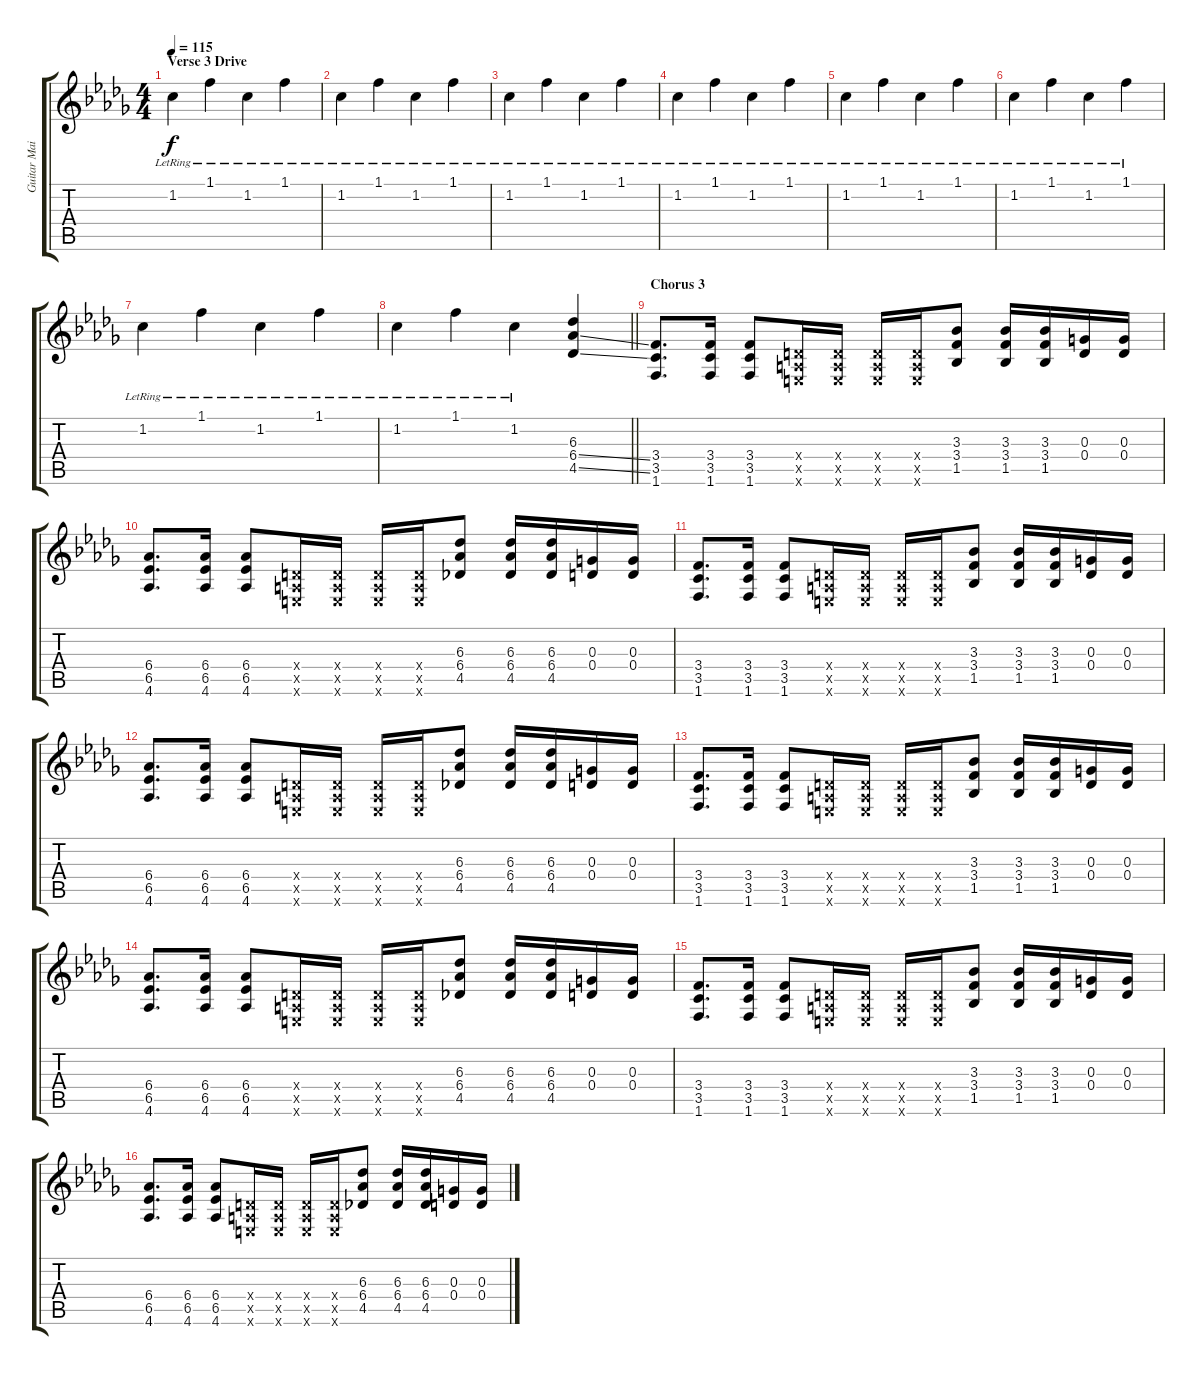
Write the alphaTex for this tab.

\track ("Guitar Main" "Guitar Mai") {instrument electricguitarclean}
\staff {score tabs}
\tuning (E4 B3 G3 D3 A2 E2) {hide}
\ts (4 4)
\section ("" "Verse 3 Drive")
\tempo 115
\clef g2
\ks bbminor
1.2{lr}.4{dy f volume 12 instrument distortionguitar} 1.1{lr}.4 1.2{lr}.4 1.1{lr}.4 |
1.2{lr}.4 1.1{lr}.4 1.2{lr}.4 1.1{lr}.4 |
1.2{lr}.4 1.1{lr}.4 1.2{lr}.4 1.1{lr}.4 |
1.2{lr}.4 1.1{lr}.4 1.2{lr}.4 1.1{lr}.4 |
1.2{lr}.4 1.1{lr}.4 1.2{lr}.4 1.1{lr}.4 |
1.2{lr}.4 1.1{lr}.4 1.2{lr}.4 1.1{lr}.4 |
1.2{lr}.4 1.1{lr}.4 1.2{lr}.4 1.1{lr}.4 |
\barLineRight lightlight
1.2{lr}.4 1.1{lr}.4 1.2{lr}.4 (6.3 6.4{ss} 4.5{ss}).4 |
\section ("" "Chorus 3")
(3.4 3.5 1.6).8{d} (3.4 3.5 1.6).16 (3.4 3.5 1.6).8 (0.4{x} 0.5{x} 0.6{x}).16 (0.4{x} 0.5{x} 0.6{x}).16 (0.4{x} 0.5{x} 0.6{x}).16 (0.4{x} 0.5{x} 0.6{x}).16 (3.3 3.4 1.5).8 (3.3 3.4 1.5).16 (3.3 3.4 1.5).16 (0.3 0.4).16 (0.3 0.4).16 |
(6.4 6.5 4.6).8{d} (6.4 6.5 4.6).16 (6.4 6.5 4.6).8 (0.4{x} 0.5{x} 0.6{x}).16 (0.4{x} 0.5{x} 0.6{x}).16 (0.4{x} 0.5{x} 0.6{x}).16 (0.4{x} 0.5{x} 0.6{x}).16 (6.3 6.4 4.5).8 (6.3 6.4 4.5).16 (6.3 6.4 4.5).16 (0.3 0.4).16 (0.3 0.4).16 |
(3.4 3.5 1.6).8{d} (3.4 3.5 1.6).16 (3.4 3.5 1.6).8 (0.4{x} 0.5{x} 0.6{x}).16 (0.4{x} 0.5{x} 0.6{x}).16 (0.4{x} 0.5{x} 0.6{x}).16 (0.4{x} 0.5{x} 0.6{x}).16 (3.3 3.4 1.5).8 (3.3 3.4 1.5).16 (3.3 3.4 1.5).16 (0.3 0.4).16 (0.3 0.4).16 |
(6.4 6.5 4.6).8{d} (6.4 6.5 4.6).16 (6.4 6.5 4.6).8 (0.4{x} 0.5{x} 0.6{x}).16 (0.4{x} 0.5{x} 0.6{x}).16 (0.4{x} 0.5{x} 0.6{x}).16 (0.4{x} 0.5{x} 0.6{x}).16 (6.3 6.4 4.5).8 (6.3 6.4 4.5).16 (6.3 6.4 4.5).16 (0.3 0.4).16 (0.3 0.4).16 |
(3.4 3.5 1.6).8{d} (3.4 3.5 1.6).16 (3.4 3.5 1.6).8 (0.4{x} 0.5{x} 0.6{x}).16 (0.4{x} 0.5{x} 0.6{x}).16 (0.4{x} 0.5{x} 0.6{x}).16 (0.4{x} 0.5{x} 0.6{x}).16 (3.3 3.4 1.5).8 (3.3 3.4 1.5).16 (3.3 3.4 1.5).16 (0.3 0.4).16 (0.3 0.4).16 |
(6.4 6.5 4.6).8{d} (6.4 6.5 4.6).16 (6.4 6.5 4.6).8 (0.4{x} 0.5{x} 0.6{x}).16 (0.4{x} 0.5{x} 0.6{x}).16 (0.4{x} 0.5{x} 0.6{x}).16 (0.4{x} 0.5{x} 0.6{x}).16 (6.3 6.4 4.5).8 (6.3 6.4 4.5).16 (6.3 6.4 4.5).16 (0.3 0.4).16 (0.3 0.4).16 |
(3.4 3.5 1.6).8{d} (3.4 3.5 1.6).16 (3.4 3.5 1.6).8 (0.4{x} 0.5{x} 0.6{x}).16 (0.4{x} 0.5{x} 0.6{x}).16 (0.4{x} 0.5{x} 0.6{x}).16 (0.4{x} 0.5{x} 0.6{x}).16 (3.3 3.4 1.5).8 (3.3 3.4 1.5).16 (3.3 3.4 1.5).16 (0.3 0.4).16 (0.3 0.4).16 |
(6.4 6.5 4.6).8{d} (6.4 6.5 4.6).16 (6.4 6.5 4.6).8 (0.4{x} 0.5{x} 0.6{x}).16 (0.4{x} 0.5{x} 0.6{x}).16 (0.4{x} 0.5{x} 0.6{x}).16 (0.4{x} 0.5{x} 0.6{x}).16 (6.3 6.4 4.5).8 (6.3 6.4 4.5).16 (6.3 6.4 4.5).16 (0.3 0.4).16 (0.3 0.4).16
